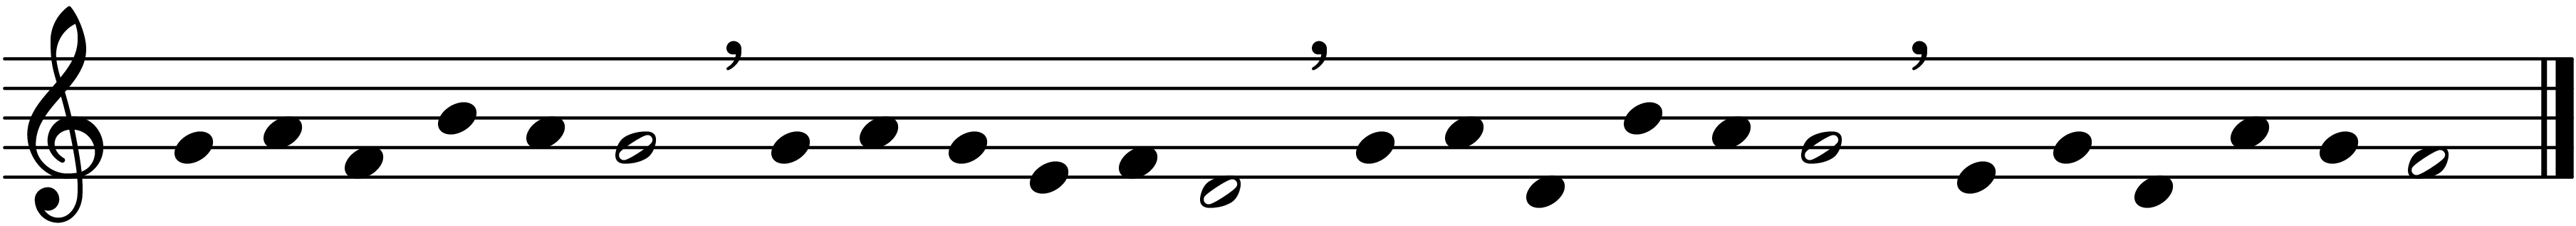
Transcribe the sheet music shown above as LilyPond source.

\version "2.24.3"

\include "lilypond-book-preamble.ly"

#(ly:set-option 'separate-page-formats 'png)
#(ly:set-option 'resolution 600)

stemOff = \hide Staff.Stem
stemOn  = \undo \stemOff

\score {
  \new Staff \with { 
    \remove "Time_signature_engraver" 
  }
  \relative c' {
    \hide Stem
    \cadenzaOn
    g'4 a f b a g2 \breathe
    g4 a g e f d2 \breathe
    g4 a d, b' a g2 \breathe
    e4 g d a' g f2
    
    \bar "|."
  }
}
